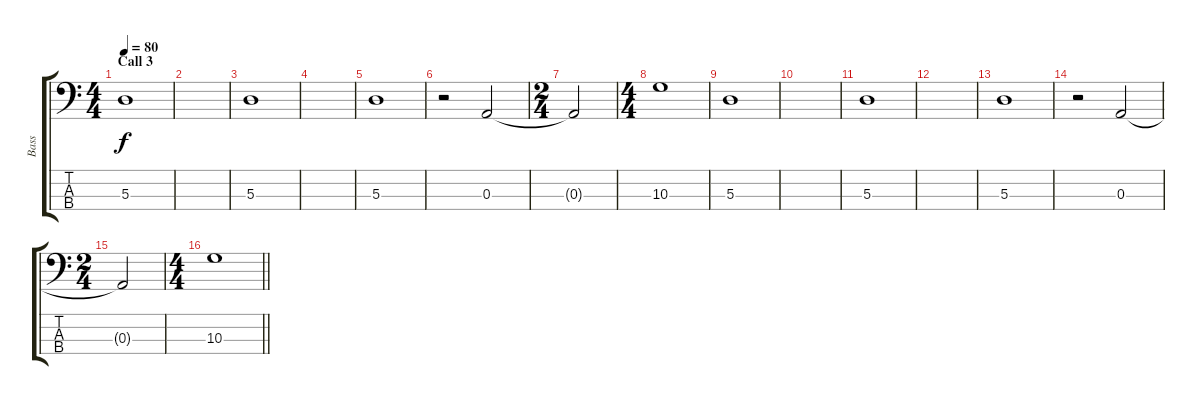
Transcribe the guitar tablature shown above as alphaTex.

\track ("Bass" "Bass") {instrument electricbassfinger}
\staff {score tabs}
\tuning (G2 D2 A1 E1) {hide}
\ts (4 4)
\section ("" "Call 3")
\tempo 80
\clef f4
\ks c
5.3.1{dy f} |
|
5.3.1 |
|
5.3.1 |
r.2 0.3.2 |
\ts (2 4)
0.3{t}.2 |
\ts (4 4)
10.3.1 |
5.3.1 |
|
5.3.1 |
|
5.3.1 |
r.2 0.3.2 |
\ts (2 4)
0.3{t}.2 |
\ts (4 4)
\barLineRight lightlight
10.3.1
